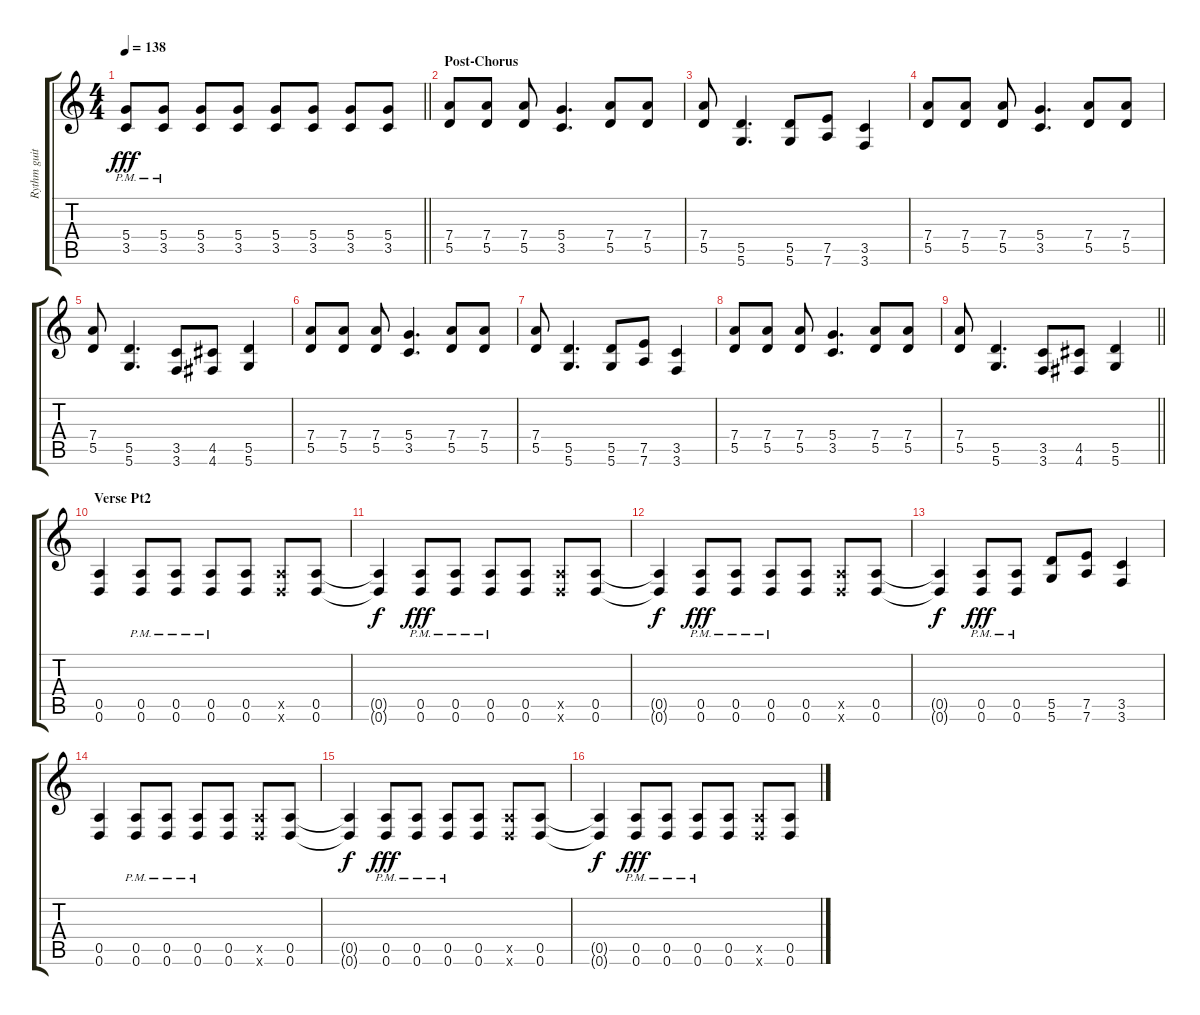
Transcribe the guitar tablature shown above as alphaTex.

\track ("Rythm guitar" "Rythm guit") {instrument distortionguitar}
\staff {score tabs}
\tuning (D4 B3 G3 D3 A2 D2) {hide}
\ts (4 4)
\tempo 138
\clef g2
\barLineRight lightlight
\ks c
(5.4 3.5{pm}).8{dy fff} (5.4 3.5{pm}).8 (5.4 3.5).8 (5.4 3.5).8 (5.4 3.5).8 (5.4 3.5).8 (5.4 3.5).8 (5.4 3.5).8 |
\section ("" "Post-Chorus")
(7.4 5.5).8 (7.4 5.5).8 (7.4 5.5).8 (5.4 3.5).4{d} (7.4 5.5).8 (7.4 5.5).8 |
(7.4 5.5).8 (5.5 5.6).4{d} (5.5 5.6).8 (7.5 7.6).8 (3.5 3.6).4 |
(7.4 5.5).8 (7.4 5.5).8 (7.4 5.5).8 (5.4 3.5).4{d} (7.4 5.5).8 (7.4 5.5).8 |
(7.4 5.5).8 (5.5 5.6).4{d} (3.5 3.6).8 (4.5 4.6).8 (5.5 5.6).4 |
(7.4 5.5).8 (7.4 5.5).8 (7.4 5.5).8 (5.4 3.5).4{d} (7.4 5.5).8 (7.4 5.5).8 |
(7.4 5.5).8 (5.5 5.6).4{d} (5.5 5.6).8 (7.5 7.6).8 (3.5 3.6).4 |
(7.4 5.5).8 (7.4 5.5).8 (7.4 5.5).8 (5.4 3.5).4{d} (7.4 5.5).8 (7.4 5.5).8 |
\barLineRight lightlight
(7.4 5.5).8 (5.5 5.6).4{d} (3.5 3.6).8 (4.5 4.6).8 (5.5 5.6).4 |
\section ("" "Verse Pt2")
(0.5 0.6).4 (0.5{pm} 0.6{pm}).8 (0.5{pm} 0.6{pm}).8 (0.5{pm} 0.6{pm}).8 (0.5 0.6).8 (0.5{x} 0.6{x}).8 (0.5 0.6).8 |
(0.5{t} 0.6{t}).4{dy f} (0.5{pm} 0.6{pm}).8{dy fff} (0.5{pm} 0.6{pm}).8 (0.5{pm} 0.6{pm}).8 (0.5 0.6).8 (0.5{x} 0.6{x}).8 (0.5 0.6).8 |
(0.5{t} 0.6{t}).4{dy f} (0.5{pm} 0.6{pm}).8{dy fff} (0.5{pm} 0.6{pm}).8 (0.5{pm} 0.6{pm}).8 (0.5 0.6).8 (0.5{x} 0.6{x}).8 (0.5 0.6).8 |
(0.5{t} 0.6{t}).4{dy f} (0.5{pm} 0.6{pm}).8{dy fff} (0.5{pm} 0.6{pm}).8 (5.5 5.6).8 (7.5 7.6).8 (3.5 3.6).4 |
(0.5 0.6).4 (0.5{pm} 0.6{pm}).8 (0.5{pm} 0.6{pm}).8 (0.5{pm} 0.6{pm}).8 (0.5 0.6).8 (0.5{x} 0.6{x}).8 (0.5 0.6).8 |
(0.5{t} 0.6{t}).4{dy f} (0.5{pm} 0.6{pm}).8{dy fff} (0.5{pm} 0.6{pm}).8 (0.5{pm} 0.6{pm}).8 (0.5 0.6).8 (0.5{x} 0.6{x}).8 (0.5 0.6).8 |
(0.5{t} 0.6{t}).4{dy f} (0.5{pm} 0.6{pm}).8{dy fff} (0.5{pm} 0.6{pm}).8 (0.5{pm} 0.6{pm}).8 (0.5 0.6).8 (0.5{x} 0.6{x}).8 (0.5 0.6).8
